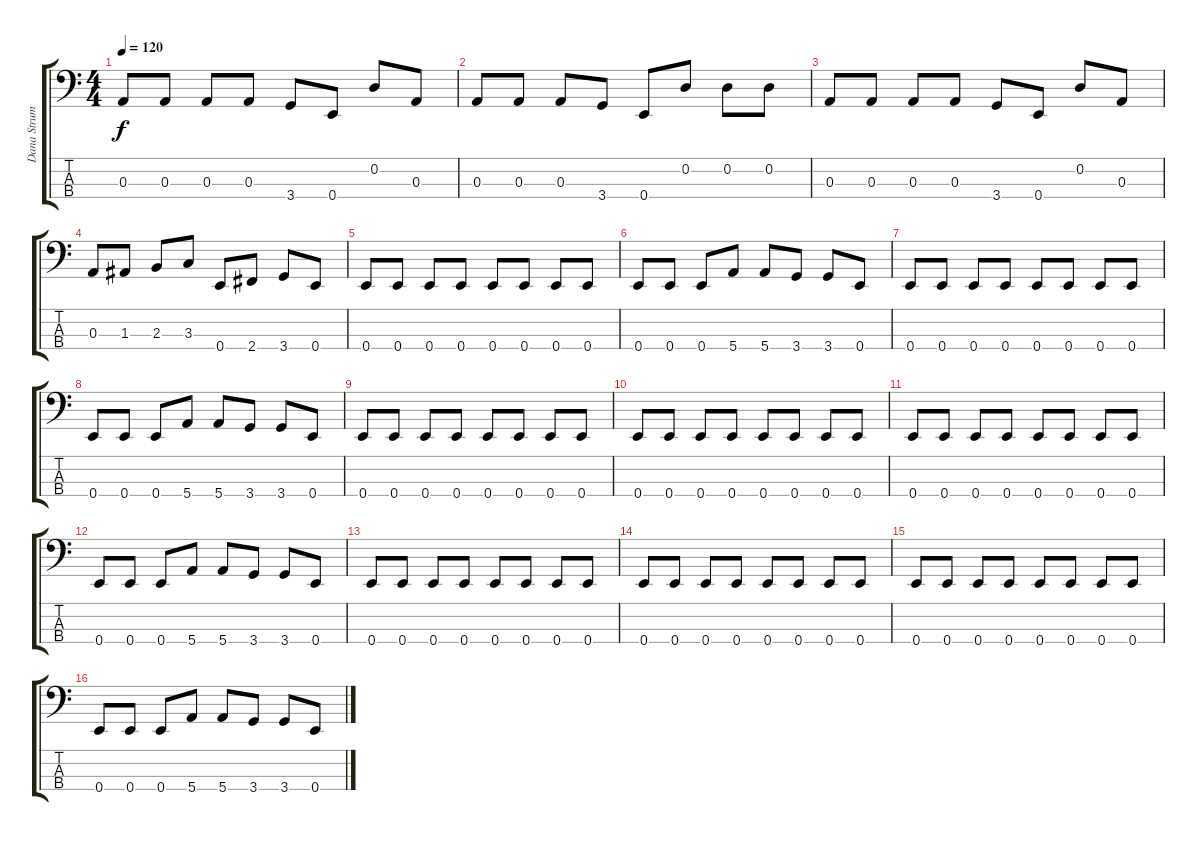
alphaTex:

\track ("Dana Strum" "Dana Strum") {instrument slapbass1}
\staff {score tabs}
\tuning (G2 D2 A1 E1) {hide}
\ts (4 4)
\tempo 120
\clef f4
\ks c
0.3.8{dy f} 0.3.8 0.3.8 0.3.8 3.4.8 0.4.8 0.2.8 0.3.8 |
0.3.8 0.3.8 0.3.8 3.4.8 0.4.8 0.2.8 0.2.8 0.2.8 |
0.3.8 0.3.8 0.3.8 0.3.8 3.4.8 0.4.8 0.2.8 0.3.8 |
0.3.8 1.3.8 2.3.8 3.3.8 0.4.8 2.4.8 3.4.8 0.4.8 |
0.4.8 0.4.8 0.4.8 0.4.8 0.4.8 0.4.8 0.4.8 0.4.8 |
0.4.8 0.4.8 0.4.8 5.4.8 5.4.8 3.4.8 3.4.8 0.4.8 |
0.4.8 0.4.8 0.4.8 0.4.8 0.4.8 0.4.8 0.4.8 0.4.8 |
0.4.8 0.4.8 0.4.8 5.4.8 5.4.8 3.4.8 3.4.8 0.4.8 |
0.4.8 0.4.8 0.4.8 0.4.8 0.4.8 0.4.8 0.4.8 0.4.8 |
0.4.8 0.4.8 0.4.8 0.4.8 0.4.8 0.4.8 0.4.8 0.4.8 |
0.4.8 0.4.8 0.4.8 0.4.8 0.4.8 0.4.8 0.4.8 0.4.8 |
0.4.8 0.4.8 0.4.8 5.4.8 5.4.8 3.4.8 3.4.8 0.4.8 |
0.4.8 0.4.8 0.4.8 0.4.8 0.4.8 0.4.8 0.4.8 0.4.8 |
0.4.8 0.4.8 0.4.8 0.4.8 0.4.8 0.4.8 0.4.8 0.4.8 |
0.4.8 0.4.8 0.4.8 0.4.8 0.4.8 0.4.8 0.4.8 0.4.8 |
0.4.8 0.4.8 0.4.8 5.4.8 5.4.8 3.4.8 3.4.8 0.4.8
